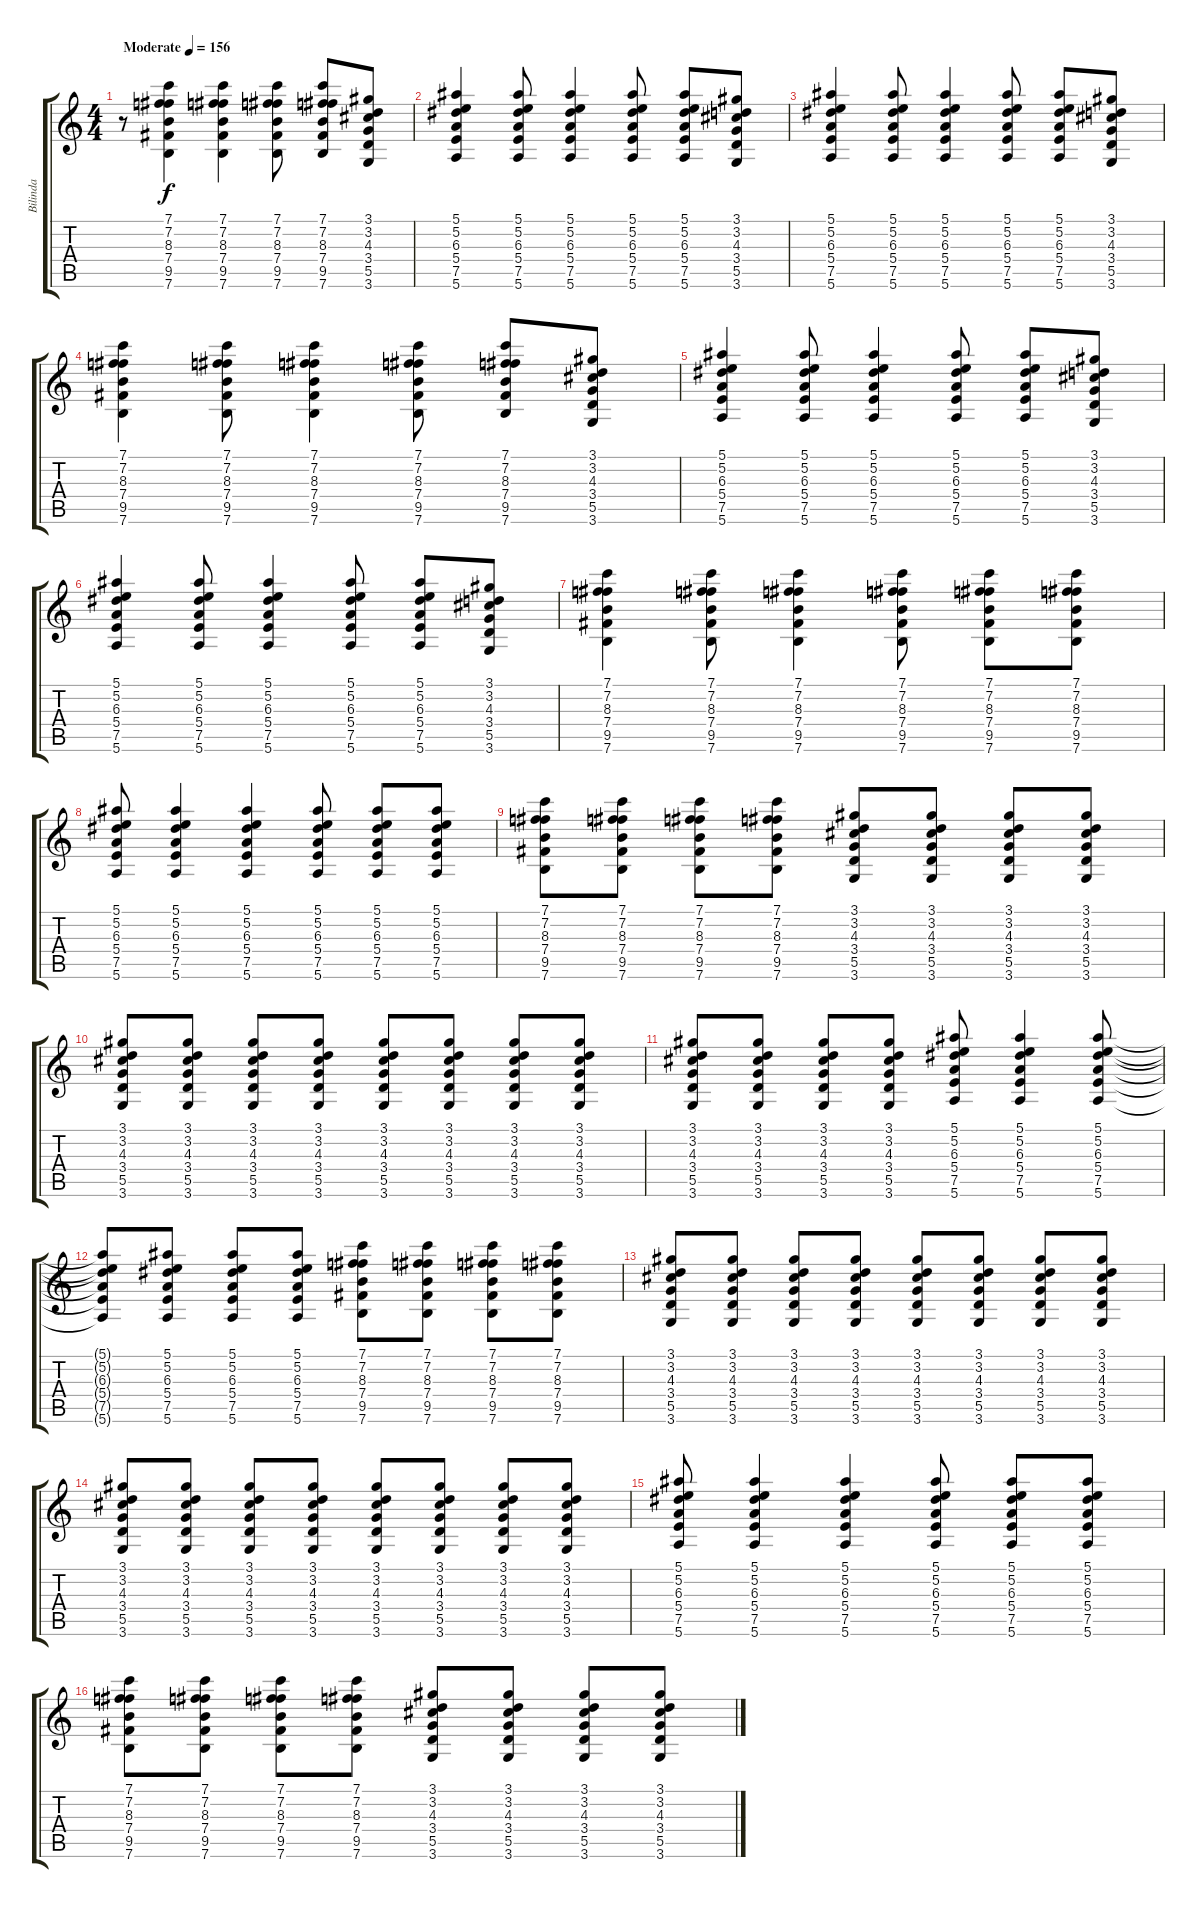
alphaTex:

\track ("Bilinda" "Bilinda") {instrument distortionguitar}
\staff {score tabs}
\tuning (F4 B3 A3 E3 A2 E2) {hide}
\ts (4 4)
\tempo (156 "Moderate")
\clef g2
\ks c
r.8{dy f instrument distortionguitar} (7.1 7.2 8.3 7.4 9.5 7.6).4 (7.1 7.2 8.3 7.4 9.5 7.6).4 (7.1 7.2 8.3 7.4 9.5 7.6).8 (7.1 7.2 8.3 7.4 9.5 7.6).8 (3.1 3.2 4.3 3.4 5.5 3.6).8 |
(5.1 5.2 6.3 5.4 7.5 5.6).4 (5.1 5.2 6.3 5.4 7.5 5.6).8 (5.1 5.2 6.3 5.4 7.5 5.6).4 (5.1 5.2 6.3 5.4 7.5 5.6).8 (5.1 5.2 6.3 5.4 7.5 5.6).8 (3.1 3.2 4.3 3.4 5.5 3.6).8 |
(5.1 5.2 6.3 5.4 7.5 5.6).4 (5.1 5.2 6.3 5.4 7.5 5.6).8 (5.1 5.2 6.3 5.4 7.5 5.6).4 (5.1 5.2 6.3 5.4 7.5 5.6).8 (5.1 5.2 6.3 5.4 7.5 5.6).8 (3.1 3.2 4.3 3.4 5.5 3.6).8 |
(7.1 7.2 8.3 7.4 9.5 7.6).4 (7.1 7.2 8.3 7.4 9.5 7.6).8 (7.1 7.2 8.3 7.4 9.5 7.6).4 (7.1 7.2 8.3 7.4 9.5 7.6).8 (7.1 7.2 8.3 7.4 9.5 7.6).8 (3.1 3.2 4.3 3.4 5.5 3.6).8 |
(5.1 5.2 6.3 5.4 7.5 5.6).4 (5.1 5.2 6.3 5.4 7.5 5.6).8 (5.1 5.2 6.3 5.4 7.5 5.6).4 (5.1 5.2 6.3 5.4 7.5 5.6).8 (5.1 5.2 6.3 5.4 7.5 5.6).8 (3.1 3.2 4.3 3.4 5.5 3.6).8 |
(5.1 5.2 6.3 5.4 7.5 5.6).4 (5.1 5.2 6.3 5.4 7.5 5.6).8 (5.1 5.2 6.3 5.4 7.5 5.6).4 (5.1 5.2 6.3 5.4 7.5 5.6).8 (5.1 5.2 6.3 5.4 7.5 5.6).8 (3.1 3.2 4.3 3.4 5.5 3.6).8 |
(7.1 7.2 8.3 7.4 9.5 7.6).4 (7.1 7.2 8.3 7.4 9.5 7.6).8 (7.1 7.2 8.3 7.4 9.5 7.6).4 (7.1 7.2 8.3 7.4 9.5 7.6).8 (7.1 7.2 8.3 7.4 9.5 7.6).8 (7.1 7.2 8.3 7.4 9.5 7.6).8 |
(5.1 5.2 6.3 5.4 7.5 5.6).8{instrument electricguitarclean} (5.1 5.2 6.3 5.4 7.5 5.6).4 (5.1 5.2 6.3 5.4 7.5 5.6).4 (5.1 5.2 6.3 5.4 7.5 5.6).8 (5.1 5.2 6.3 5.4 7.5 5.6).8 (5.1 5.2 6.3 5.4 7.5 5.6).8 |
(7.1 7.2 8.3 7.4 9.5 7.6).8 (7.1 7.2 8.3 7.4 9.5 7.6).8 (7.1 7.2 8.3 7.4 9.5 7.6).8 (7.1 7.2 8.3 7.4 9.5 7.6).8 (3.1 3.2 4.3 3.4 5.5 3.6).8 (3.1 3.2 4.3 3.4 5.5 3.6).8 (3.1 3.2 4.3 3.4 5.5 3.6).8 (3.1 3.2 4.3 3.4 5.5 3.6).8 |
(3.1 3.2 4.3 3.4 5.5 3.6).8 (3.1 3.2 4.3 3.4 5.5 3.6).8 (3.1 3.2 4.3 3.4 5.5 3.6).8 (3.1 3.2 4.3 3.4 5.5 3.6).8 (3.1 3.2 4.3 3.4 5.5 3.6).8 (3.1 3.2 4.3 3.4 5.5 3.6).8 (3.1 3.2 4.3 3.4 5.5 3.6).8 (3.1 3.2 4.3 3.4 5.5 3.6).8 |
(3.1 3.2 4.3 3.4 5.5 3.6).8 (3.1 3.2 4.3 3.4 5.5 3.6).8 (3.1 3.2 4.3 3.4 5.5 3.6).8 (3.1 3.2 4.3 3.4 5.5 3.6).8 (5.1 5.2 6.3 5.4 7.5 5.6).8 (5.1 5.2 6.3 5.4 7.5 5.6).4 (5.1 5.2 6.3 5.4 7.5 5.6).8 |
(5.1{t} 5.2{t} 6.3{t} 5.4{t} 7.5{t} 5.6{t}).8 (5.1 5.2 6.3 5.4 7.5 5.6).8 (5.1 5.2 6.3 5.4 7.5 5.6).8 (5.1 5.2 6.3 5.4 7.5 5.6).8 (7.1 7.2 8.3 7.4 9.5 7.6).8 (7.1 7.2 8.3 7.4 9.5 7.6).8 (7.1 7.2 8.3 7.4 9.5 7.6).8 (7.1 7.2 8.3 7.4 9.5 7.6).8 |
(3.1 3.2 4.3 3.4 5.5 3.6).8 (3.1 3.2 4.3 3.4 5.5 3.6).8 (3.1 3.2 4.3 3.4 5.5 3.6).8 (3.1 3.2 4.3 3.4 5.5 3.6).8 (3.1 3.2 4.3 3.4 5.5 3.6).8 (3.1 3.2 4.3 3.4 5.5 3.6).8 (3.1 3.2 4.3 3.4 5.5 3.6).8 (3.1 3.2 4.3 3.4 5.5 3.6).8 |
(3.1 3.2 4.3 3.4 5.5 3.6).8 (3.1 3.2 4.3 3.4 5.5 3.6).8 (3.1 3.2 4.3 3.4 5.5 3.6).8 (3.1 3.2 4.3 3.4 5.5 3.6).8 (3.1 3.2 4.3 3.4 5.5 3.6).8 (3.1 3.2 4.3 3.4 5.5 3.6).8 (3.1 3.2 4.3 3.4 5.5 3.6).8 (3.1 3.2 4.3 3.4 5.5 3.6).8 |
(5.1 5.2 6.3 5.4 7.5 5.6).8 (5.1 5.2 6.3 5.4 7.5 5.6).4 (5.1 5.2 6.3 5.4 7.5 5.6).4 (5.1 5.2 6.3 5.4 7.5 5.6).8 (5.1 5.2 6.3 5.4 7.5 5.6).8 (5.1 5.2 6.3 5.4 7.5 5.6).8 |
(7.1 7.2 8.3 7.4 9.5 7.6).8 (7.1 7.2 8.3 7.4 9.5 7.6).8 (7.1 7.2 8.3 7.4 9.5 7.6).8 (7.1 7.2 8.3 7.4 9.5 7.6).8 (3.1 3.2 4.3 3.4 5.5 3.6).8 (3.1 3.2 4.3 3.4 5.5 3.6).8 (3.1 3.2 4.3 3.4 5.5 3.6).8 (3.1 3.2 4.3 3.4 5.5 3.6).8
